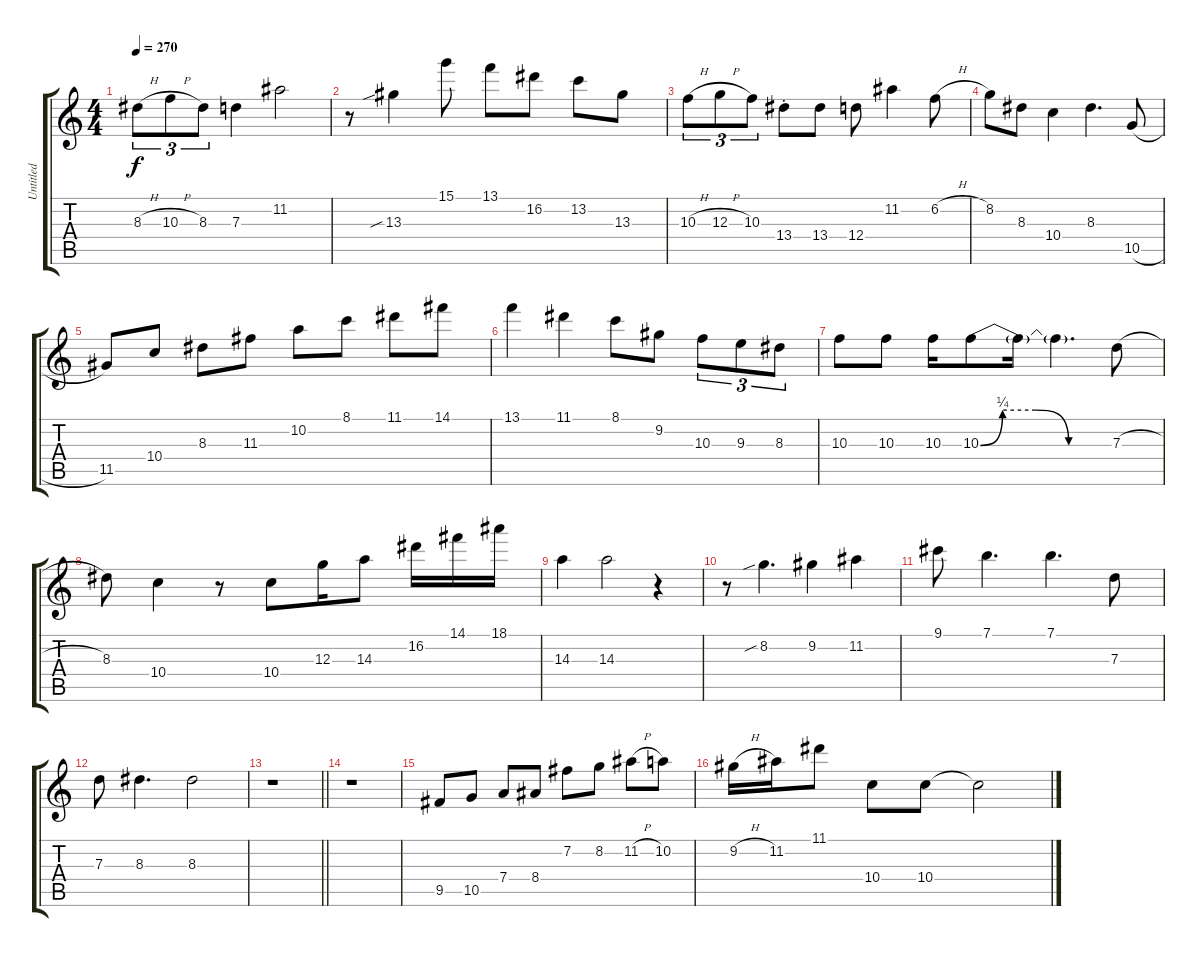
\track ("Untitled" "Untitled") {instrument acousticguitarsteel}
\staff {score tabs}
\tuning (E4 B3 G3 D3 A2 E2) {hide}
\ts (4 4)
\tempo 270
\clef g2
\ks c
8.3{h}.8{tu (3 2) dy f} 10.3{h}.8{tu (3 2)} 8.3.8{tu (3 2)} 7.3.4 11.2.2 |
r.8 13.3{sib}.4 15.1.8 13.1.8 16.2.8 13.2.8 13.3.8 |
10.3{h}.8{tu (3 2)} 12.3{h}.8{tu (3 2)} 10.3.8{tu (3 2)} 13.4{st}.8 13.4.8 12.4.8 11.2.4 6.2{h}.8 |
8.2.8 8.3.8 10.4.4 8.3.4{d} 10.5{h}.8 |
11.5.8 10.4.8 8.3.8 11.3.8 10.2.8 8.1.8 11.1.8 14.1.8 |
13.1.4 11.1.4 8.1.8 9.2.8 10.3.8{tu (3 2)} 9.3.8{tu (3 2)} 8.3.8{tu (3 2)} |
10.3.8 10.3.8 10.3.16 10.3{be (custom 0 0 10 1 25 1 40 0 60 0)}.8 10.3{t}.16 10.3{t}.4{d} 7.3{h}.8 |
8.3.8 10.4.4 r.8 10.4.8 12.3.16 14.3.8 16.2.16 14.1.16 18.1.16 |
14.3.4 14.3.2 r.4 |
r.8 8.2{sib}.4{d} 9.2.4 11.2.4 |
9.1.8 7.1.4{d} 7.1.4{d} 7.3.8 |
7.3.8 8.3.4{d} 8.3.2 |
\barLineRight lightlight
r.1 |
r.1 |
9.5.8 10.5.8 7.4.8 8.4.8 7.2.8 8.2.8 11.2{h}.8 10.2.8 |
9.2{h}.16 11.2.16 11.1.8 10.4.8 10.4.8 10.4{t}.2
